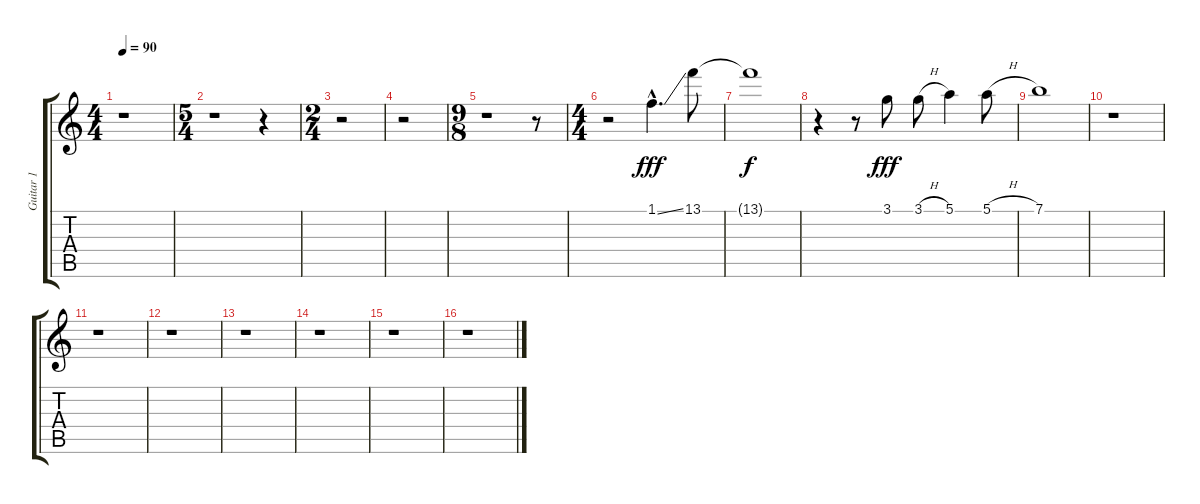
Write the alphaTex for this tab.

\track ("Guitar 1" "Guitar 1") {instrument distortionguitar}
\staff {score tabs}
\tuning (E4 B3 G3 D3 A2 E2) {hide}
\ts (4 4)
\tempo 90
\clef g2
\ks c
r.1{dy fff} |
\ts (5 4)
r.1 r.4 |
\ts (2 4)
r.2 |
r.2 |
\ts (9 8)
r.1 r.8 |
\ts (4 4)
r.2 1.1{ss hac}.4{d} 13.1.8 |
13.1{t}.1{dy f} |
r.4 r.8 3.1.8{dy fff} 3.1{h}.8 5.1.4 5.1{h}.8 |
7.1.1 |
r.1 |
r.1 |
r.1 |
r.1 |
r.1 |
r.1 |
r.1
